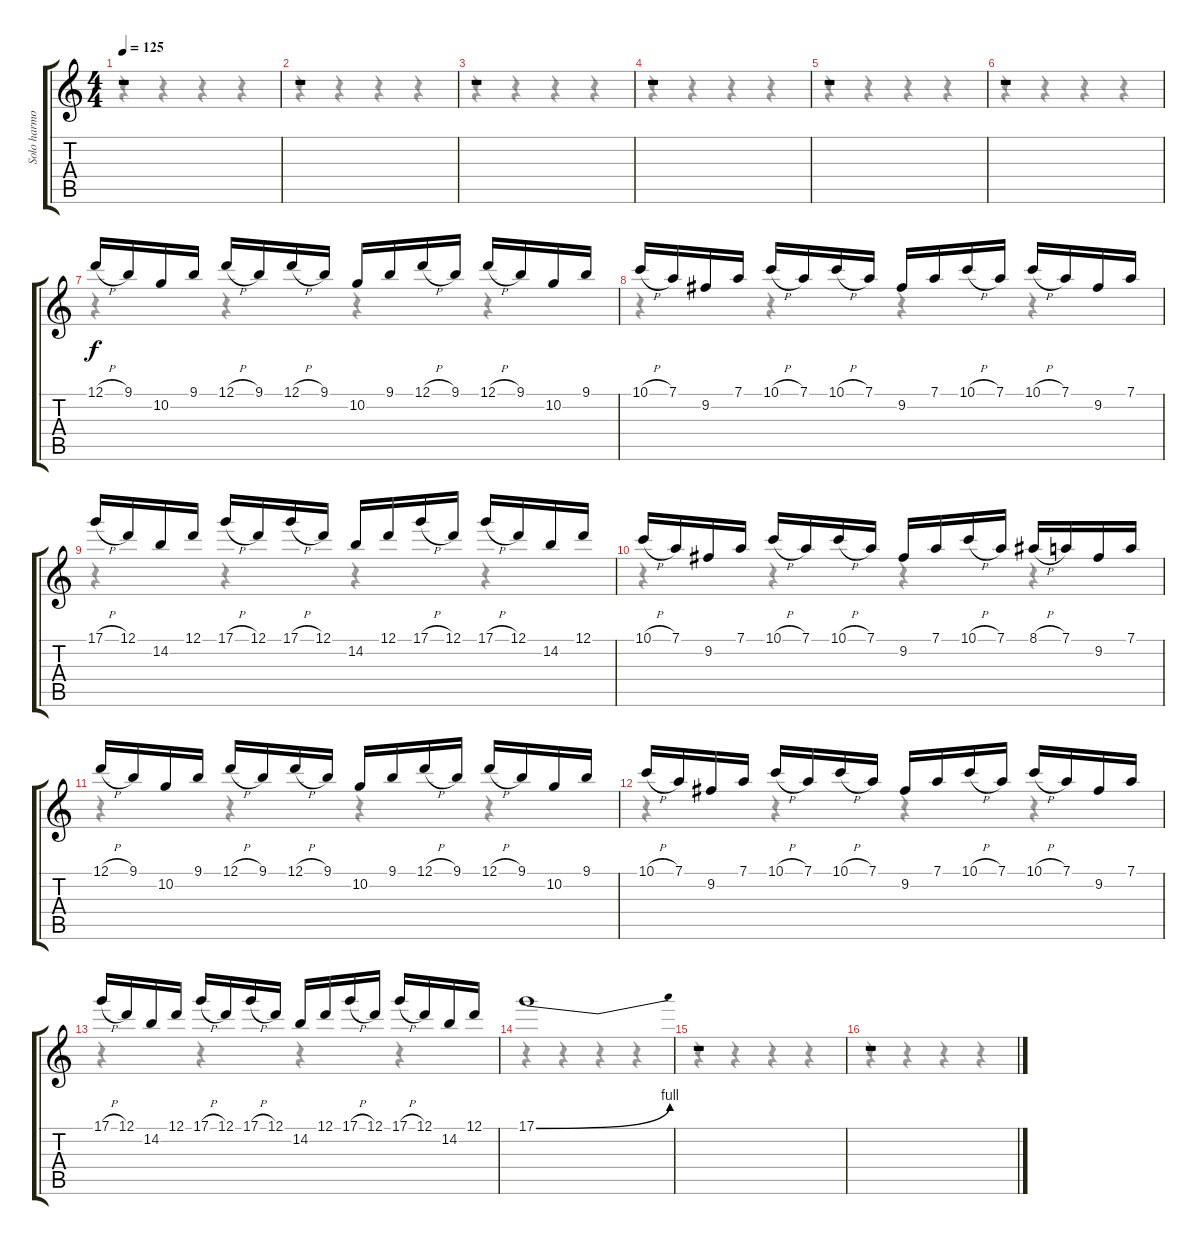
\track ("Solo harmony" "Solo harmo") {instrument distortionguitar}
\staff {score tabs}
\tuning (D4 A3 F3 C3 G2 C2) {hide}
\voice
\ts (4 4)
\tempo 125
\clef g2
\ks c
r.1{dy f} |
r.1 |
r.1 |
r.1 |
r.1 |
r.1 |
12.1{h}.16 9.1.16 10.2.16 9.1.16 12.1{h}.16 9.1.16 12.1{h}.16 9.1.16 10.2.16 9.1.16 12.1{h}.16 9.1.16 12.1{h}.16 9.1.16 10.2.16 9.1.16 |
10.1{h}.16 7.1.16 9.2.16 7.1.16 10.1{h}.16 7.1.16 10.1{h}.16 7.1.16 9.2.16 7.1.16 10.1{h}.16 7.1.16 10.1{h}.16 7.1.16 9.2.16 7.1.16 |
17.1{h}.16 12.1.16 14.2.16 12.1.16 17.1{h}.16 12.1.16 17.1{h}.16 12.1.16 14.2.16 12.1.16 17.1{h}.16 12.1.16 17.1{h}.16 12.1.16 14.2.16 12.1.16 |
10.1{h}.16 7.1.16 9.2.16 7.1.16 10.1{h}.16 7.1.16 10.1{h}.16 7.1.16 9.2.16 7.1.16 10.1{h}.16 7.1.16 8.1{h}.16 7.1.16 9.2.16 7.1.16 |
12.1{h}.16 9.1.16 10.2.16 9.1.16 12.1{h}.16 9.1.16 12.1{h}.16 9.1.16 10.2.16 9.1.16 12.1{h}.16 9.1.16 12.1{h}.16 9.1.16 10.2.16 9.1.16 |
10.1{h}.16 7.1.16 9.2.16 7.1.16 10.1{h}.16 7.1.16 10.1{h}.16 7.1.16 9.2.16 7.1.16 10.1{h}.16 7.1.16 10.1{h}.16 7.1.16 9.2.16 7.1.16 |
17.1{h}.16 12.1.16 14.2.16 12.1.16 17.1{h}.16 12.1.16 17.1{h}.16 12.1.16 14.2.16 12.1.16 17.1{h}.16 12.1.16 17.1{h}.16 12.1.16 14.2.16 12.1.16 |
17.1{be (bend 0 0 60 4)}.1 |
r.1 |
r.1
\voice
\clef g2
\ottava regular
\simile none
\ks c
r.4{dy f} r.4 r.4 r.4 |
r.4 r.4 r.4 r.4 |
r.4 r.4 r.4 r.4 |
r.4 r.4 r.4 r.4 |
r.4 r.4 r.4 r.4 |
r.4 r.4 r.4 r.4 |
r.4 r.4 r.4 r.4 |
r.4 r.4 r.4 r.4 |
r.4 r.4 r.4 r.4 |
r.4 r.4 r.4 r.4 |
r.4 r.4 r.4 r.4 |
r.4 r.4 r.4 r.4 |
r.4 r.4 r.4 r.4 |
r.4 r.4 r.4 r.4 |
r.4 r.4 r.4 r.4 |
r.4 r.4 r.4 r.4
